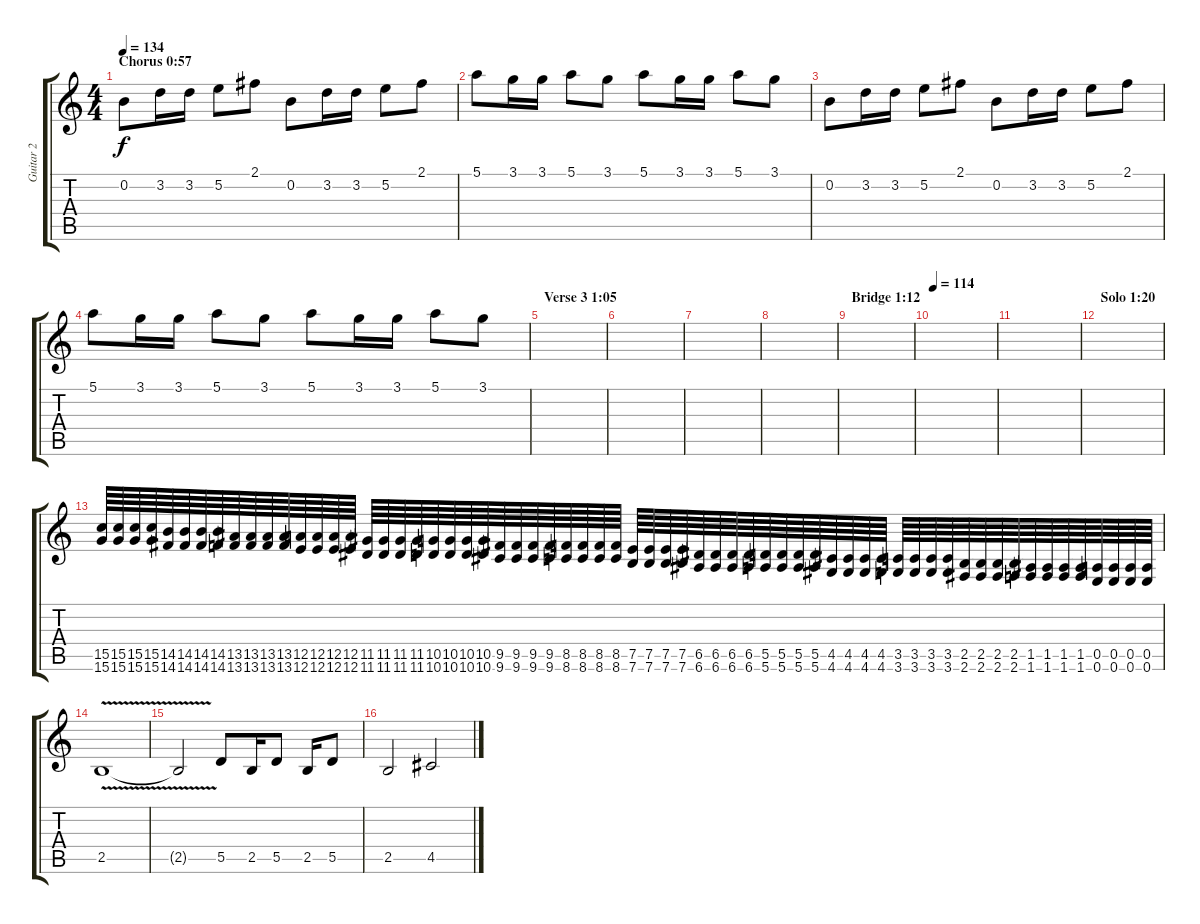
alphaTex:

\track ("Guitar 2" "Guitar 2") {instrument overdrivenguitar}
\staff {score tabs}
\tuning (E4 B3 G3 D3 A2 E2) {hide}
\ts (4 4)
\section ("" "Chorus 0:57")
\tempo 134
\clef g2
\ks c
0.2.8{dy f} 3.2.16 3.2.16 5.2.8 2.1.8 0.2.8 3.2.16 3.2.16 5.2.8 2.1.8 |
5.1.8 3.1.16 3.1.16 5.1.8 3.1.8 5.1.8 3.1.16 3.1.16 5.1.8 3.1.8 |
0.2.8 3.2.16 3.2.16 5.2.8 2.1.8 0.2.8 3.2.16 3.2.16 5.2.8 2.1.8 |
5.1.8 3.1.16 3.1.16 5.1.8 3.1.8 5.1.8 3.1.16 3.1.16 5.1.8 3.1.8 |
\section ("" "Verse 3 1:05")
|
|
|
|
\section ("" "Bridge 1:12")
|
\tempo 114
|
|
\section ("" "Solo 1:20")
|
(15.5 15.6).64 (15.5 15.6).64 (15.5 15.6).64 (15.5 15.6).64 (14.5 14.6).64 (14.5 14.6).64 (14.5 14.6).64 (14.5 14.6).64 (13.5 13.6).64 (13.5 13.6).64 (13.5 13.6).64 (13.5 13.6).64 (12.5 12.6).64 (12.5 12.6).64 (12.5 12.6).64 (12.5 12.6).64 (11.5 11.6).64 (11.5 11.6).64 (11.5 11.6).64 (11.5 11.6).64 (10.5 10.6).64 (10.5 10.6).64 (10.5 10.6).64 (10.5 10.6).64 (9.5 9.6).64 (9.5 9.6).64 (9.5 9.6).64 (9.5 9.6).64 (8.5 8.6).64 (8.5 8.6).64 (8.5 8.6).64 (8.5 8.6).64 (7.5 7.6).64 (7.5 7.6).64 (7.5 7.6).64 (7.5 7.6).64 (6.5 6.6).64 (6.5 6.6).64 (6.5 6.6).64 (6.5 6.6).64 (5.5 5.6).64 (5.5 5.6).64 (5.5 5.6).64 (5.5 5.6).64 (4.5 4.6).64 (4.5 4.6).64 (4.5 4.6).64 (4.5 4.6).64 (3.5 3.6).64 (3.5 3.6).64 (3.5 3.6).64 (3.5 3.6).64 (2.5 2.6).64 (2.5 2.6).64 (2.5 2.6).64 (2.5 2.6).64 (1.5 1.6).64 (1.5 1.6).64 (1.5 1.6).64 (1.5 1.6).64 (0.5 0.6).64 (0.5 0.6).64 (0.5 0.6).64 (0.5 0.6).64 |
2.5{v}.1 |
2.5{t}.2 5.5.8 2.5.16 5.5.8 2.5.16 5.5.8 |
2.5.2 4.5.2
